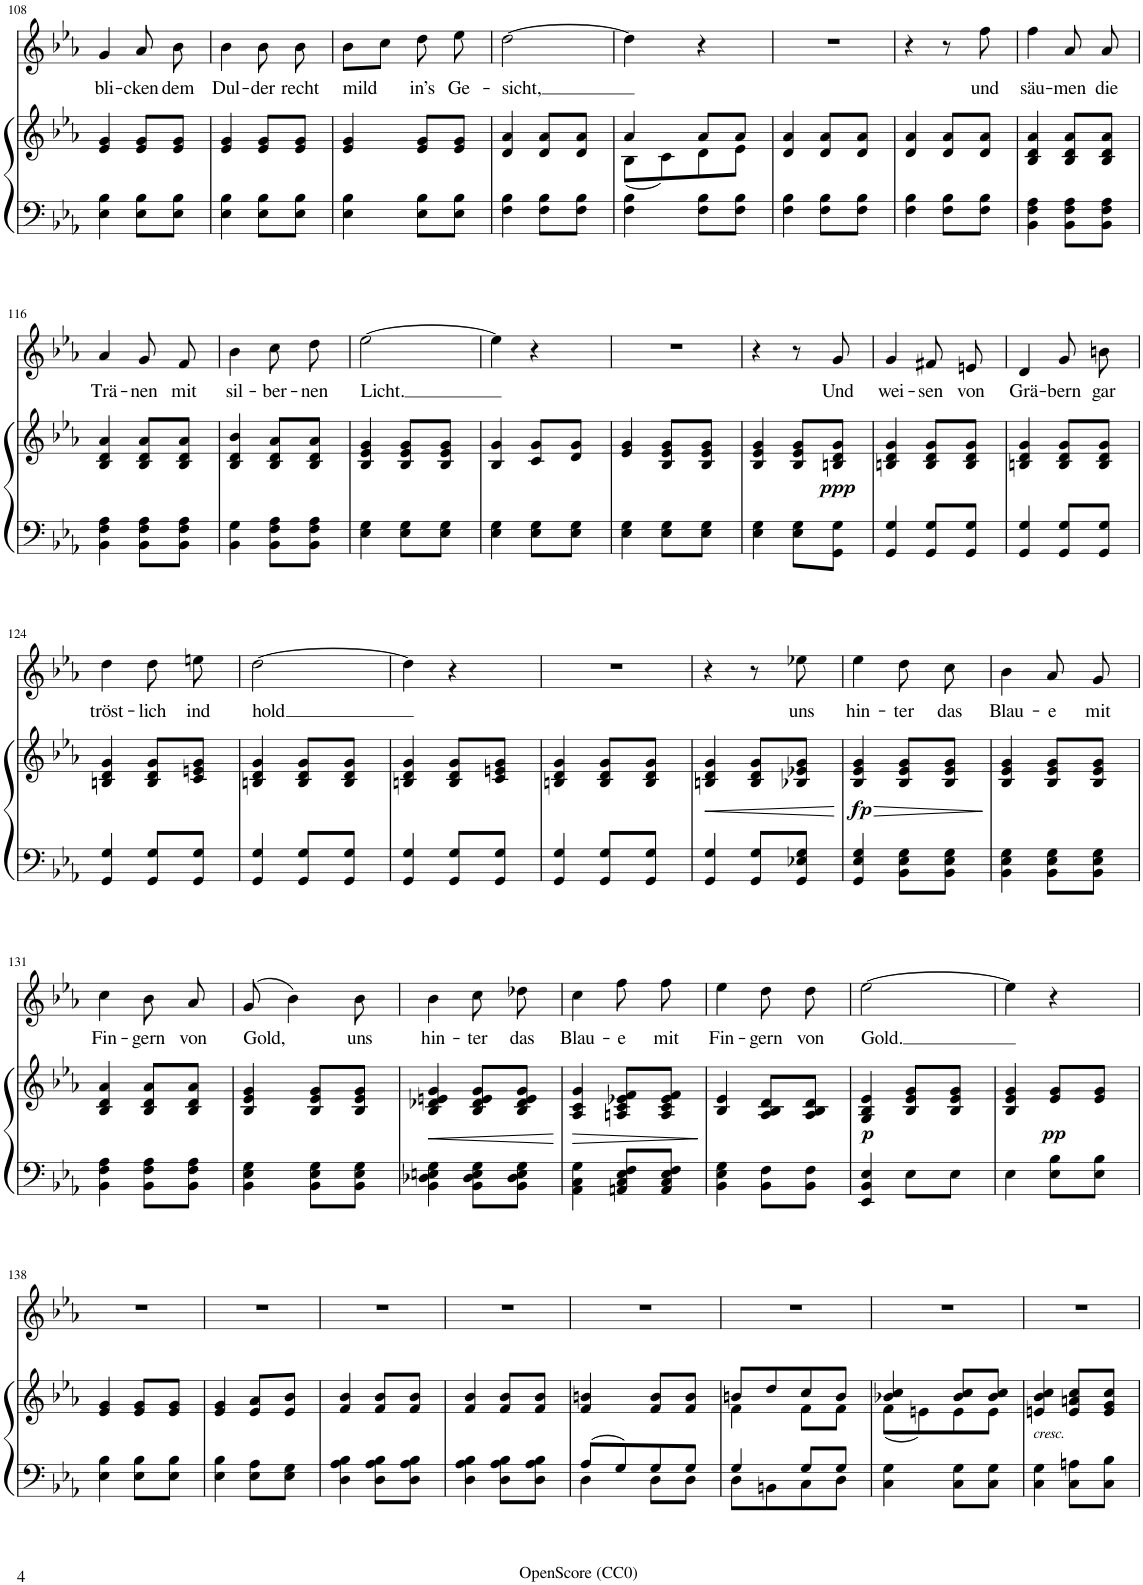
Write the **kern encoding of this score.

**kern	**kern	**dynam	**kern	**text
*part2	*part2	*part2	*part1	*part1
*staff3	*staff2	*staff2/3	*staff1	*staff1
*I"Pianoforte	*	*	*I"Singstimme            Voice	*
*I'Pno	*	*	*	*
!!LO:PB:g=z
*clefF4	*clefG2	*	*clefG2	*
*k[b-e-a-]	*k[b-e-a-]	*	*k[b-e-a-]	*
*M2/4	*M2/4	*	*M2/4	*
=108	=108	=108	=108	=108
!	!	!	!	!LO:LY:b
4E-\ 4B-\	4e-/ 4g/	.	4g/	bli-
!	!	!	!	!LO:LY:b
8E-\ 8B-\L	8e-/ 8g/L	.	8a-/	-cken
!	!	!	!	!LO:LY:b
8E-\ 8B-\J	8e-/ 8g/J	.	8b-\	dem
=109	=109	=109	=109	=109
!	!	!	!	!LO:LY:b
4E-\ 4B-\	4e-/ 4g/	.	4b-\	Dul-
!	!	!	!	!LO:LY:b
8E-\ 8B-\L	8e-/ 8g/L	.	8b-\	-der
!	!	!	!	!LO:LY:b
8E-\ 8B-\J	8e-/ 8g/J	.	8b-\	recht
=110	=110	=110	=110	=110
!	!	!	!	!LO:LY:b
4E-\ 4B-\	4e-/ 4g/	.	8b-\L	mild
.	.	.	8cc\J	.
!	!	!	!	!LO:LY:b
8E-\ 8B-\L	8e-/ 8g/L	.	8dd\	in’s
!	!	!	!	!LO:LY:b
8E-\ 8B-\J	8e-/ 8g/J	.	8ee-\	Ge-
=111	=111	=111	=111	=111
!	!	!	!	!LO:LY:b
4F\ 4B-\	4d/ 4a-/	.	[2dd\	-sicht,
8F\ 8B-\L	8d/ 8a-/L	.	.	.
8F\ 8B-\J	8d/ 8a-/J	.	.	.
=112	=112	=112	=112	=112
*	*^	*	*	*
4F\ 4B-\	4a-/	(8B-\L	.	4dd\]	.
.	.	8c\)	.	.	.
8F\ 8B-\L	8a-/L	8d\	.	4r	.
8F\ 8B-\J	8a-/J	8e-\J	.	.	.
*	*v	*v	*	*	*
=113	=113	=113	=113	=113
4F\ 4B-\	4d/ 4a-/	.	2r	.
8F\ 8B-\L	8d/ 8a-/L	.	.	.
8F\ 8B-\J	8d/ 8a-/J	.	.	.
=114	=114	=114	=114	=114
4F\ 4B-\	4d/ 4a-/	.	4r	.
8F\ 8B-\L	8d/ 8a-/L	.	8r	.
!	!	!	!	!LO:LY:b
8F\ 8B-\J	8d/ 8a-/J	.	8ff\	und
=115	=115	=115	=115	=115
!	!	!	!	!LO:LY:b
4BB-\ 4F\ 4A-\	4B-/ 4d/ 4a-/	.	4ff\	säu-
!	!	!	!	!LO:LY:b
8BB-\ 8F\ 8A-\L	8B-/ 8d/ 8a-/L	.	8a-/	-men
!	!	!	!	!LO:LY:b
8BB-\ 8F\ 8A-\J	8B-/ 8d/ 8a-/J	.	8a-/	die
!!LO:LB:g=z
=116	=116	=116	=116	=116
!	!	!	!	!LO:LY:b
4BB-\ 4F\ 4A-\	4B-/ 4d/ 4a-/	.	4a-/	Trä-
!	!	!	!	!LO:LY:b
8BB-\ 8F\ 8A-\L	8B-/ 8d/ 8a-/L	.	8g/	-nen
!	!	!	!	!LO:LY:b
8BB-\ 8F\ 8A-\J	8B-/ 8d/ 8a-/J	.	8f/	mit
=117	=117	=117	=117	=117
!	!	!	!	!LO:LY:b
4BB-\ 4G\	4B-/ 4d/ 4b-/	.	4b-\	sil-
!	!	!	!	!LO:LY:b
8BB-\ 8F\ 8A-\L	8B-/ 8d/ 8a-/L	.	8cc\	-ber-
!	!	!	!	!LO:LY:b
8BB-\ 8F\ 8A-\J	8B-/ 8d/ 8a-/J	.	8dd\	-nen
=118	=118	=118	=118	=118
!	!	!	!	!LO:LY:b
4E-\ 4G\	4B-/ 4e-/ 4g/	.	[2ee-\	Licht.
8E-\ 8G\L	8B-/ 8e-/ 8g/L	.	.	.
8E-\ 8G\J	8B-/ 8e-/ 8g/J	.	.	.
=119	=119	=119	=119	=119
4E-\ 4G\	4B-/ 4g/	.	4ee-\]	.
8E-\ 8G\L	8c/ 8g/L	.	4r	.
8E-\ 8G\J	8d/ 8g/J	.	.	.
=120	=120	=120	=120	=120
4E-\ 4G\	4e-/ 4g/	.	2r	.
8E-\ 8G\L	8B-/ 8e-/ 8g/L	.	.	.
8E-\ 8G\J	8B-/ 8e-/ 8g/J	.	.	.
=121	=121	=121	=121	=121
4E-\ 4G\	4B-/ 4e-/ 4g/	.	4r	.
8E-\ 8G\L	8B-/ 8e-/ 8g/L	.	8r	.
!	!	!LO:DY:b	!	!LO:LY:b
8GG\ 8G\J	8Bn/ 8d/ 8g/J	ppp	8g/	Und
=122	=122	=122	=122	=122
!	!	!	!	!LO:LY:b
4GG/ 4G/	4Bn/ 4d/ 4g/	.	4g/	wei-
!	!	!	!	!LO:LY:b
8GG/ 8G/L	8B/ 8d/ 8g/L	.	8f#X/	-sen
!	!	!	!	!LO:LY:b
8GG/ 8G/J	8B/ 8d/ 8g/J	.	8en/	von
=123	=123	=123	=123	=123
!	!	!	!	!LO:LY:b
4GG/ 4G/	4Bn/ 4d/ 4g/	.	4d/	Grä-
!	!	!	!	!LO:LY:b
8GG/ 8G/L	8B/ 8d/ 8g/L	.	8g/	-bern
!	!	!	!	!LO:LY:b
8GG/ 8G/J	8B/ 8d/ 8g/J	.	8bn\	gar
!!LO:LB:g=z
=124	=124	=124	=124	=124
!	!	!	!	!LO:LY:b
4GG/ 4G/	4Bn/ 4d/ 4g/	.	4dd\	tröst-
!	!	!	!	!LO:LY:b
8GG/ 8G/L	8B/ 8d/ 8g/L	.	8dd\	-lich
!	!	!	!	!LO:LY:b
8GG/ 8G/J	8c/ 8en/ 8g/J	.	8een\	ind
=125	=125	=125	=125	=125
!	!	!	!	!LO:LY:b
4GG/ 4G/	4Bn/ 4d/ 4g/	.	[2dd\	hold
8GG/ 8G/L	8B/ 8d/ 8g/L	.	.	.
8GG/ 8G/J	8B/ 8d/ 8g/J	.	.	.
=126	=126	=126	=126	=126
4GG/ 4G/	4Bn/ 4d/ 4g/	.	4dd\]	.
8GG/ 8G/L	8B/ 8d/ 8g/L	.	4r	.
8GG/ 8G/J	8c/ 8en/ 8g/J	.	.	.
=127	=127	=127	=127	=127
4GG/ 4G/	4Bn/ 4d/ 4g/	.	2r	.
8GG/ 8G/L	8B/ 8d/ 8g/L	.	.	.
8GG/ 8G/J	8B/ 8d/ 8g/J	.	.	.
=128	=128	=128	=128	=128
!	!	!LO:HP:b	!	!
4GG/ 4G/	4Bn/ 4d/ 4g/	<	4r	.
8GG/ 8G/L	8B/ 8d/ 8g/L	.	8r	.
!	!	!	!	!LO:LY:b
8GG/ 8E-X/ 8G/J	8B-X/ 8e-X/ 8g/J	.	8ee-X\	uns
.	.	[	.	.
=129	=129	=129	=129	=129
!	!	!LO:HP:b	!	!LO:LY:b
!	!	!LO:DY:n=1:b	!	!
4GG/ 4E-/ 4G/	4B-/ 4e-/ 4g/	> fp	4ee-\	hin-
!	!	!	!	!LO:LY:b
8BB-\ 8E-\ 8G\L	8B-/ 8e-/ 8g/L	.	8dd\	-ter
!	!	!	!	!LO:LY:b
8BB-\ 8E-\ 8G\J	8B-/ 8e-/ 8g/J	.	8cc\	das
.	.	]	.	.
=130	=130	=130	=130	=130
!	!	!	!	!LO:LY:b
4BB-\ 4E-\ 4G\	4B-/ 4e-/ 4g/	.	4b-\	Blau-
!	!	!	!	!LO:LY:b
8BB-\ 8E-\ 8G\L	8B-/ 8e-/ 8g/L	.	8a-/	-e
!	!	!	!	!LO:LY:b
8BB-\ 8E-\ 8G\J	8B-/ 8e-/ 8g/J	.	8g/	mit
!!LO:LB:g=z
=131	=131	=131	=131	=131
!	!	!	!	!LO:LY:b
4BB-\ 4F\ 4A-\	4B-/ 4d/ 4a-/	.	4cc\	Fin-
!	!	!	!	!LO:LY:b
8BB-\ 8F\ 8A-\L	8B-/ 8d/ 8a-/L	.	8b-\	-gern
!	!	!	!	!LO:LY:b
8BB-\ 8F\ 8A-\J	8B-/ 8d/ 8a-/J	.	8a-/	von
=132	=132	=132	=132	=132
!	!	!	!	!LO:LY:b
4BB-\ 4E-\ 4G\	4B-/ 4e-/ 4g/	.	(8g/	Gold,
.	.	.	4b-\)	.
8BB-\ 8E-\ 8G\L	8B-/ 8e-/ 8g/L	.	.	.
!	!	!	!	!LO:LY:b
8BB-\ 8E-\ 8G\J	8B-/ 8e-/ 8g/J	.	8b-\	uns
=133	=133	=133	=133	=133
!	!	!LO:HP:b	!	!LO:LY:b
4BB-\ 4D-X\ 4En\ 4G\	4B-/ 4d-X/ 4en/ 4g/	<	4b-\	hin-
!	!	!	!	!LO:LY:b
8BB-\ 8D-\ 8E\ 8G\L	8B-/ 8d-/ 8e/ 8g/L	.	8cc\	-ter
!	!	!	!	!LO:LY:b
8BB-\ 8D-\ 8E\ 8G\J	8B-/ 8d-/ 8e/ 8g/J	.	8dd-X\	das
.	.	[	.	.
=134	=134	=134	=134	=134
!	!	!LO:HP:b	!	!LO:LY:b
4AA-\ 4C\ 4G\	4A-/ 4c/ 4g/	>	4cc\	Blau-
!	!	!	!	!LO:LY:b
8AAn/ 8C/ 8E-/ 8F/L	8An/ 8c/ 8e-X/ 8f/L	.	8ff\	-e
!	!	!	!	!LO:LY:b
8AA/ 8C/ 8E-/ 8F/J	8A/ 8c/ 8e-/ 8f/J	.	8ff\	mit
.	.	]	.	.
=135	=135	=135	=135	=135
!	!	!	!	!LO:LY:b
4BB-\ 4E-\ 4G\	4B-/ 4e-/	.	4ee-\	Fin-
!	!	!	!	!LO:LY:b
8BB-\ 8F\L	8A-/ 8B-/ 8d/L	.	8dd\	-gern
!	!	!	!	!LO:LY:b
8BB-\ 8F\J	8A-/ 8B-/ 8d/J	.	8dd\	von
=136	=136	=136	=136	=136
!	!	!LO:DY:b	!	!LO:LY:b
4EE-/ 4BB-/ 4E-/	4G/ 4B-/ 4e-/	p	[2ee-\	Gold.
8E-\L	8B-/ 8e-/ 8g/L	.	.	.
8E-\J	8B-/ 8e-/ 8g/J	.	.	.
=137	=137	=137	=137	=137
4E-\	4B-/ 4e-/ 4g/	.	4ee-\]	.
!	!	!LO:DY:b	!	!
8E-\ 8B-\L	8e-/ 8g/L	pp	4r	.
8E-\ 8B-\J	8e-/ 8g/J	.	.	.
!!LO:LB:g=z
=138	=138	=138	=138	=138
4E-\ 4B-\	4e-/ 4g/	.	2r	.
8E-\ 8B-\L	8e-/ 8g/L	.	.	.
8E-\ 8B-\J	8e-/ 8g/J	.	.	.
=139	=139	=139	=139	=139
4E-\ 4B-\	4e-/ 4g/	.	2r	.
8E-\ 8A-\L	8e-/ 8a-/L	.	.	.
8E-\ 8G\J	8e-/ 8b-/J	.	.	.
=140	=140	=140	=140	=140
4D\ 4A-\ 4B-\	4f/ 4b-/	.	2r	.
8D\ 8A-\ 8B-\L	8f/ 8b-/L	.	.	.
8D\ 8A-\ 8B-\J	8f/ 8b-/J	.	.	.
=141	=141	=141	=141	=141
4D\ 4A-\ 4B-\	4f/ 4b-/	.	2r	.
8D\ 8A-\ 8B-\L	8f/ 8b-/L	.	.	.
8D\ 8A-\ 8B-\J	8f/ 8b-/J	.	.	.
=142	=142	=142	=142	=142
*^	*	*	*	*
8A-/L	4D\	4f/ 4bn/	.	2r	.
8G/	.	.	.	.	.
8G/	8D\L	8f/ 8b/L	.	.	.
8G/J	8D\J	8f/ 8b/J	.	.	.
=143	=143	=143	=143	=143	=143
*	*	*^	*	*	*
4G/	8D\L	8bn/L	4f\	.	2r	.
.	8BBn\	8dd/	.	.	.	.
8G/L	8C\	8cc/	8f\L	.	.	.
8G/J	8D\J	8b/J	8f\J	.	.	.
*v	*v	*	*	*	*	*
=144	=144	=144	=144	=144	=144
4C\ 4G\	4b-X/ 4cc/	(8f\L	.	2r	.
.	.	8en\)	.	.	.
8C\ 8G\L	8b-/ 8cc/L	8e\	.	.	.
8C\ 8G\J	8b-/ 8cc/J	8e\J	.	.	.
=145	=145	=145	=145	=145	=145
!	!LO:TX:b:i:t=cresc.	!	!	!	!
*	*v	*v	*	*	*
4C\ 4G\	4en/ 4b-/ 4cc/	.	2r	.
8C\ 8An\L	8e/ 8an/ 8cc/L	.	.	.
8C\ 8B-\J	8e/ 8g/ 8cc/J	.	.	.
=	=	=	=	=
*-	*-	*-	*-	*-
